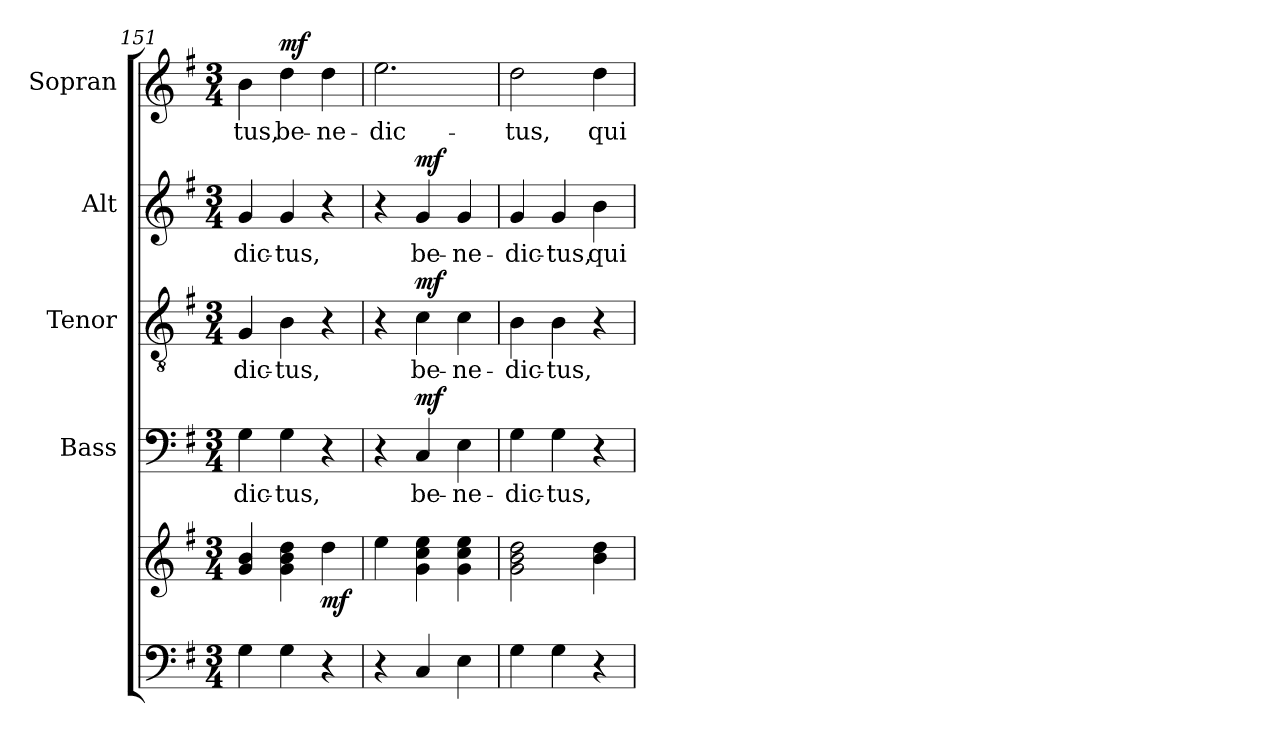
**kern	**kern	**dynam	**kern	**text	**dynam	**kern	**text	**dynam	**kern	**text	**dynam	**kern	**text	**dynam
*part5	*part5	*part5	*part4	*part4	*part4	*part3	*part3	*part3	*part2	*part2	*part2	*part1	*part1	*part1
*staff6	*staff5	*staff5/6	*staff4	*staff4	*staff4	*staff3	*staff3	*staff3	*staff2	*staff2	*staff2	*staff1	*staff1	*staff1
*	*	*	*I"Bass	*	*	*I"Tenor	*	*	*I"Alt	*	*	*I"Sopran	*	*
*	*	*	*I'B.	*	*	*I'T.	*	*	*I'A.	*	*	*I'S.	*	*
*clefF4	*clefG2	*	*clefF4	*	*	*clefGv2	*	*	*clefG2	*	*	*clefG2	*	*
*k[f#]	*k[f#]	*	*k[f#]	*	*	*k[f#]	*	*	*k[f#]	*	*	*k[f#]	*	*
*G:	*G:	*	*G:	*	*	*G:	*	*	*G:	*	*	*G:	*	*
*M3/4	*M3/4	*	*M3/4	*	*	*M3/4	*	*	*M3/4	*	*	*M3/4	*	*
=151	=151	=151	=151	=151	=151	=151	=151	=151	=151	=151	=151	=151	=151	=151
!	!	!	!	!LO:LY:b	!	!	!LO:LY:b	!	!	!LO:LY:b	!	!	!LO:LY:b	!
4G\	4g/ 4b/	.	4G\	-dic-	.	4G/	-dic-	.	4g/	-dic-	.	4b\	-tus,	.
!	!	!	!	!LO:LY:b	!	!	!LO:LY:b	!	!	!LO:LY:b	!	!	!LO:LY:b	!LO:DY:a
4G\	4g\ 4b\ 4dd\	.	4G\	-tus,	.	4B\	-tus,	.	4g/	-tus,	.	4dd\	be-	mf
!	!	!LO:DY:b	!	!	!	!	!	!	!	!	!	!	!LO:LY:b	!
4r	4dd\	mf	4r	.	.	4r	.	.	4r	.	.	4dd\	-ne-	.
!!LO:PB:g=z
=152	=152	=152	=152	=152	=152	=152	=152	=152	=152	=152	=152	=152	=152	=152
!	!	!	!	!	!	!	!	!	!	!	!	!	!LO:LY:b	!
4r	4ee\	.	4r	.	.	4r	.	.	4r	.	.	2.ee\	-dic-	.
!	!	!	!	!LO:LY:b	!LO:DY:a	!	!LO:LY:b	!LO:DY:a	!	!LO:LY:b	!LO:DY:a	!	!	!
4C/	4g\ 4cc\ 4ee\	.	4C/	be-	mf	4c\	be-	mf	4g/	be-	mf	.	.	.
!	!	!	!	!LO:LY:b	!	!	!LO:LY:b	!	!	!LO:LY:b	!	!	!	!
4E\	4g\ 4cc\ 4ee\	.	4E\	-ne-	.	4c\	-ne-	.	4g/	-ne-	.	.	.	.
=153	=153	=153	=153	=153	=153	=153	=153	=153	=153	=153	=153	=153	=153	=153
!	!	!	!	!LO:LY:b	!	!	!LO:LY:b	!	!	!LO:LY:b	!	!	!LO:LY:b	!
4G\	2g\ 2b\ 2dd\	.	4G\	-dic-	.	4B\	-dic-	.	4g/	-dic-	.	2dd\	-tus,	.
!	!	!	!	!LO:LY:b	!	!	!LO:LY:b	!	!	!LO:LY:b	!	!	!	!
4G\	.	.	4G\	-tus,	.	4B\	-tus,	.	4g/	-tus,	.	.	.	.
!	!	!	!	!	!	!	!	!	!	!LO:LY:b	!	!	!LO:LY:b	!
4r	4b\ 4dd\	.	4r	.	.	4r	.	.	4b\	qui	.	4dd\	qui	.
=	=	=	=	=	=	=	=	=	=	=	=	=	=	=
*-	*-	*-	*-	*-	*-	*-	*-	*-	*-	*-	*-	*-	*-	*-
